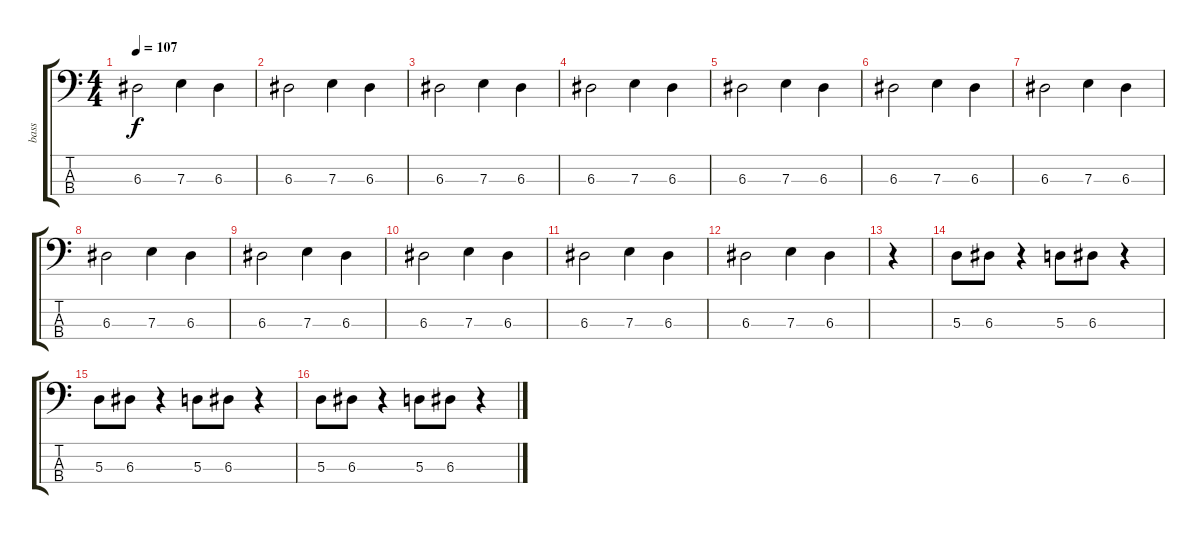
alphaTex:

\track ("bass" "bass") {instrument electricbassfinger}
\staff {score tabs}
\tuning (G2 D2 A1 E1) {hide}
\ts (4 4)
\tempo 107
\clef f4
\ks c
6.3.2{dy f instrument electricbassfinger} 7.3.4 6.3.4 |
6.3.2 7.3.4 6.3.4 |
6.3.2 7.3.4 6.3.4 |
6.3.2 7.3.4 6.3.4 |
6.3.2 7.3.4 6.3.4 |
6.3.2 7.3.4 6.3.4 |
6.3.2 7.3.4 6.3.4 |
6.3.2 7.3.4 6.3.4 |
6.3.2 7.3.4 6.3.4 |
6.3.2 7.3.4 6.3.4 |
6.3.2 7.3.4 6.3.4 |
6.3.2 7.3.4 6.3.4 |
r.4 |
5.3.8 6.3.8 r.4 5.3.8 6.3.8 r.4 |
5.3.8 6.3.8 r.4 5.3.8 6.3.8 r.4 |
5.3.8 6.3.8 r.4 5.3.8 6.3.8 r.4
